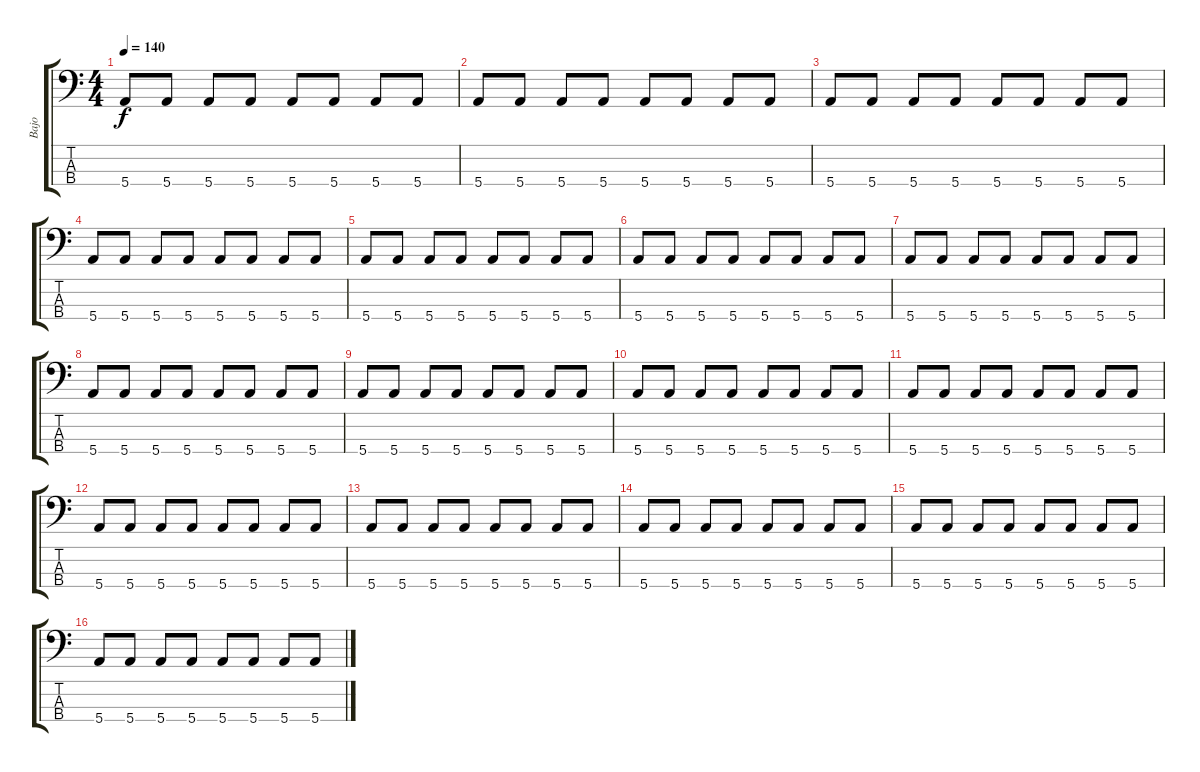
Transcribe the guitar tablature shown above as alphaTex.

\track ("Bajo" "Bajo") {instrument electricbassfinger}
\staff {score tabs}
\tuning (G2 D2 A1 E1) {hide}
\ts (4 4)
\tempo 140
\clef f4
\ks c
5.4.8{dy f} 5.4.8 5.4.8 5.4.8 5.4.8 5.4.8 5.4.8 5.4.8 |
5.4.8 5.4.8 5.4.8 5.4.8 5.4.8 5.4.8 5.4.8 5.4.8 |
5.4.8 5.4.8 5.4.8 5.4.8 5.4.8 5.4.8 5.4.8 5.4.8 |
5.4.8 5.4.8 5.4.8 5.4.8 5.4.8 5.4.8 5.4.8 5.4.8 |
5.4.8 5.4.8 5.4.8 5.4.8 5.4.8 5.4.8 5.4.8 5.4.8 |
5.4.8 5.4.8 5.4.8 5.4.8 5.4.8 5.4.8 5.4.8 5.4.8 |
5.4.8 5.4.8 5.4.8 5.4.8 5.4.8 5.4.8 5.4.8 5.4.8 |
5.4.8 5.4.8 5.4.8 5.4.8 5.4.8 5.4.8 5.4.8 5.4.8 |
5.4.8 5.4.8 5.4.8 5.4.8 5.4.8 5.4.8 5.4.8 5.4.8 |
5.4.8 5.4.8 5.4.8 5.4.8 5.4.8 5.4.8 5.4.8 5.4.8 |
5.4.8 5.4.8 5.4.8 5.4.8 5.4.8 5.4.8 5.4.8 5.4.8 |
5.4.8 5.4.8 5.4.8 5.4.8 5.4.8 5.4.8 5.4.8 5.4.8 |
5.4.8 5.4.8 5.4.8 5.4.8 5.4.8 5.4.8 5.4.8 5.4.8 |
5.4.8 5.4.8 5.4.8 5.4.8 5.4.8 5.4.8 5.4.8 5.4.8 |
5.4.8 5.4.8 5.4.8 5.4.8 5.4.8 5.4.8 5.4.8 5.4.8 |
5.4.8 5.4.8 5.4.8 5.4.8 5.4.8 5.4.8 5.4.8 5.4.8
